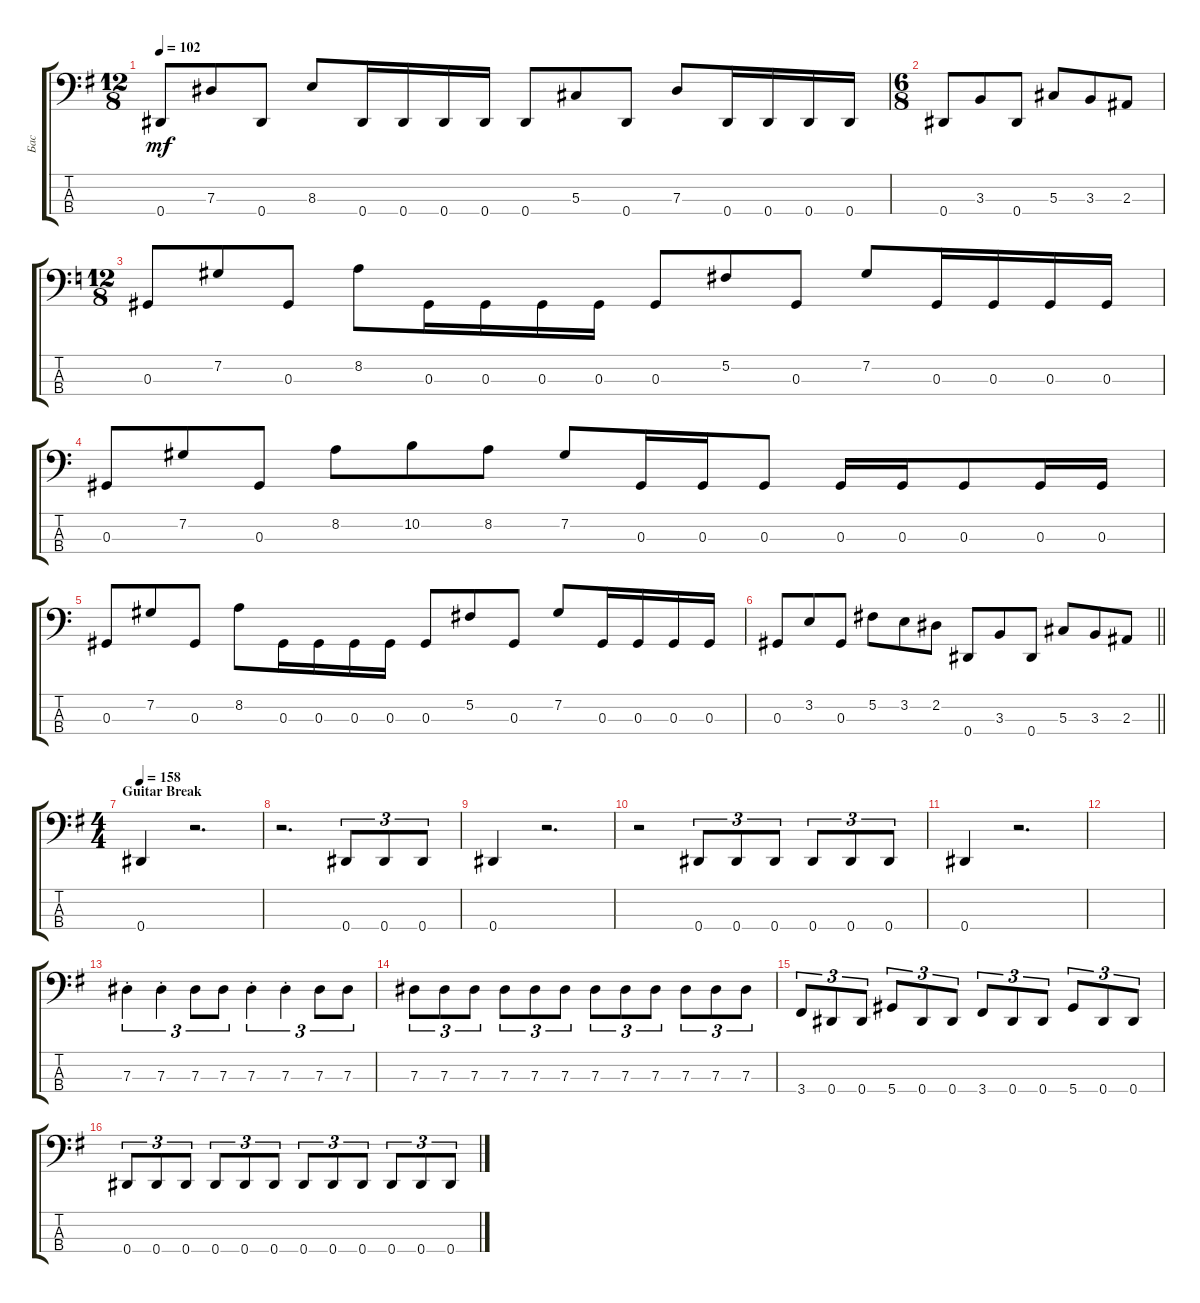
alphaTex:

\track ("Бас" "Бас") {instrument electricbassfinger}
\staff {score tabs}
\tuning (Gb2 Db2 Ab1 Eb1) {hide}
\ts (12 8)
\tempo 102
\clef f4
\ks eminor
0.4.8{dy mf} 7.3.8 0.4.8 8.3.8 0.4.16 0.4.16 0.4.16 0.4.16 0.4.8 5.3.8 0.4.8 7.3.8 0.4.16 0.4.16 0.4.16 0.4.16 |
\ts (6 8)
0.4.8 3.3.8 0.4.8 5.3.8 3.3.8 2.3.8 |
\ts (12 8)
\ks aminor
0.3.8 7.2.8 0.3.8 8.2.8 0.3.16 0.3.16 0.3.16 0.3.16 0.3.8 5.2.8 0.3.8 7.2.8 0.3.16 0.3.16 0.3.16 0.3.16 |
0.3.8 7.2.8 0.3.8 8.2.8 10.2.8 8.2.8 7.2.8 0.3.16 0.3.16 0.3.8 0.3.16 0.3.16 0.3.8 0.3.16 0.3.16 |
0.3.8 7.2.8 0.3.8 8.2.8 0.3.16 0.3.16 0.3.16 0.3.16 0.3.8 5.2.8 0.3.8 7.2.8 0.3.16 0.3.16 0.3.16 0.3.16 |
\barLineRight lightlight
0.3.8 3.2.8 0.3.8 5.2.8 3.2.8 2.2.8 0.4.8 3.3.8 0.4.8 5.3.8 3.3.8 2.3.8 |
\ts (4 4)
\section ("" "Guitar Break")
\tempo 158
\ks eminor
0.4.4 r.2{d} |
r.2{d} 0.4.8{tu (3 2)} 0.4.8{tu (3 2)} 0.4.8{tu (3 2)} |
0.4.4 r.2{d} |
r.2 0.4.8{tu (3 2)} 0.4.8{tu (3 2)} 0.4.8{tu (3 2)} 0.4.8{tu (3 2)} 0.4.8{tu (3 2)} 0.4.8{tu (3 2)} |
0.4.4 r.2{d} |
|
7.3{st}.4{tu (3 2)} 7.3{st}.4{tu (3 2)} 7.3.8{tu (3 2)} 7.3.8{tu (3 2)} 7.3{st}.4{tu (3 2)} 7.3{st}.4{tu (3 2)} 7.3.8{tu (3 2)} 7.3.8{tu (3 2)} |
7.3.8{tu (3 2)} 7.3.8{tu (3 2)} 7.3.8{tu (3 2)} 7.3.8{tu (3 2)} 7.3.8{tu (3 2)} 7.3.8{tu (3 2)} 7.3.8{tu (3 2)} 7.3.8{tu (3 2)} 7.3.8{tu (3 2)} 7.3.8{tu (3 2)} 7.3.8{tu (3 2)} 7.3.8{tu (3 2)} |
3.4.8{tu (3 2)} 0.4.8{tu (3 2)} 0.4.8{tu (3 2)} 5.4.8{tu (3 2)} 0.4.8{tu (3 2)} 0.4.8{tu (3 2)} 3.4.8{tu (3 2)} 0.4.8{tu (3 2)} 0.4.8{tu (3 2)} 5.4.8{tu (3 2)} 0.4.8{tu (3 2)} 0.4.8{tu (3 2)} |
0.4.8{tu (3 2)} 0.4.8{tu (3 2)} 0.4.8{tu (3 2)} 0.4.8{tu (3 2)} 0.4.8{tu (3 2)} 0.4.8{tu (3 2)} 0.4.8{tu (3 2)} 0.4.8{tu (3 2)} 0.4.8{tu (3 2)} 0.4.8{tu (3 2)} 0.4.8{tu (3 2)} 0.4.8{tu (3 2)}
